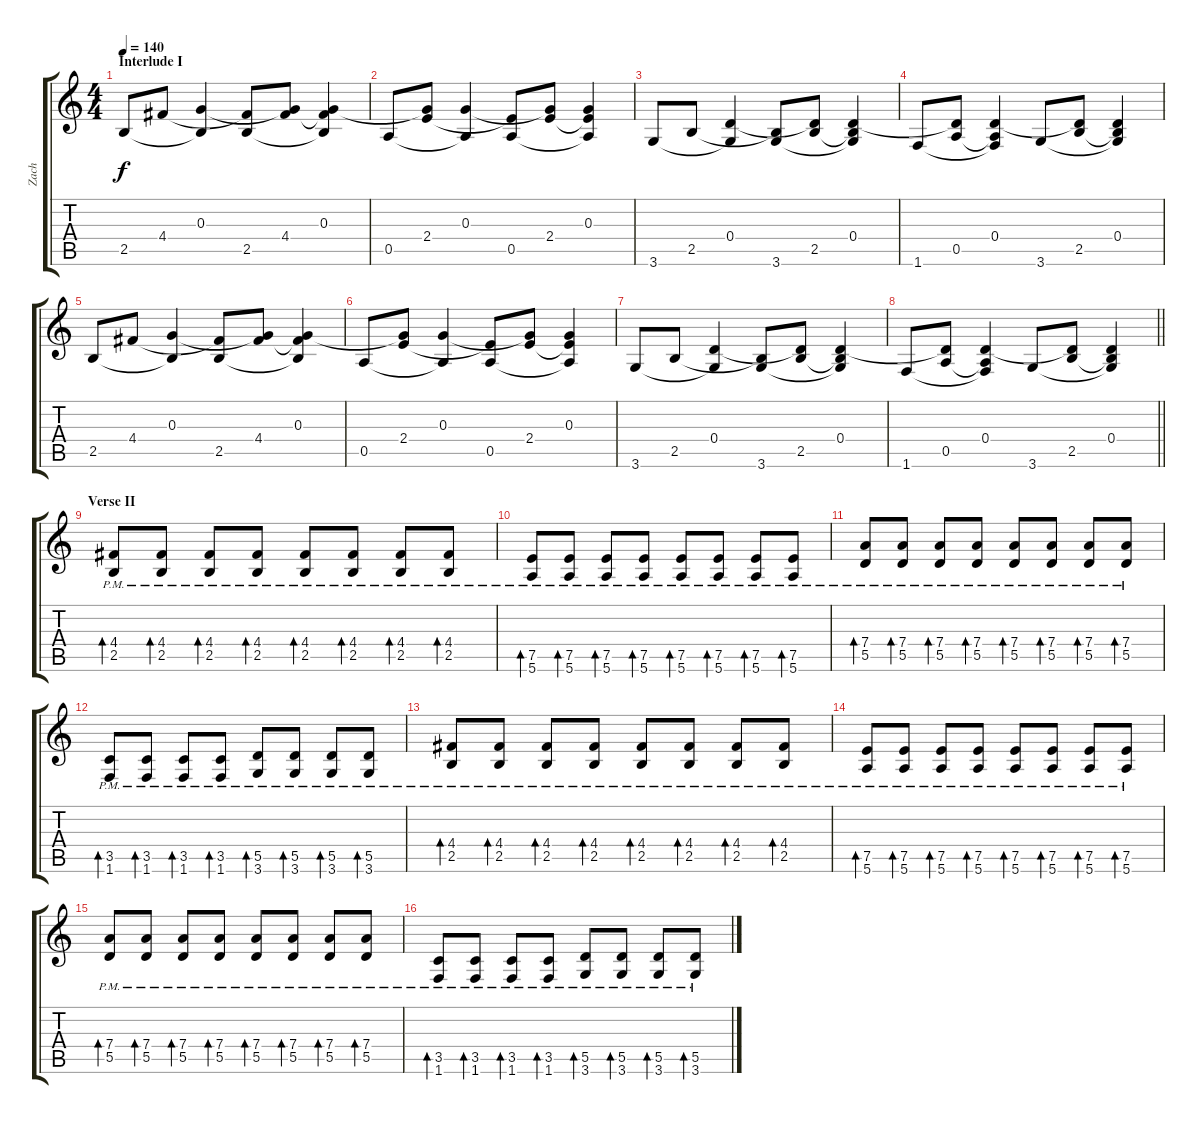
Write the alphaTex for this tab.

\track ("Zach" "Zach") {instrument electricguitarclean}
\staff {score tabs}
\tuning (E4 B3 G3 D3 A2 E2) {hide}
\ts (4 4)
\section ("" "Interlude I")
\tempo 140
\clef g2
\ks c
2.5.8{dy f instrument electricguitarclean} 4.4.8 (0.3 2.5{t}).4 (4.4{t} 2.5).8 (0.3{t} 4.4).8 (0.3 4.4{t} 2.5{t}).4 |
0.5.8 (0.3{t} 2.4).8 (0.3 0.5{t}).4 (2.4{t} 0.5).8 (0.3{t} 2.4).8 (0.3 2.4{t} 0.5{t}).4 |
3.6.8 2.5.8 (0.4 3.6{t}).4 (2.5{t} 3.6).8 (0.4{t} 2.5).8 (0.4 2.5{t} 3.6{t}).4 |
1.6.8 (0.4{t} 0.5).8 (0.4 0.5{t} 1.6{t}).4 3.6.8 (0.4{t} 2.5).8 (0.4 2.5{t} 3.6{t}).4 |
2.5.8 4.4.8 (0.3 2.5{t}).4 (4.4{t} 2.5).8 (0.3{t} 4.4).8 (0.3 4.4{t} 2.5{t}).4 |
0.5.8 (0.3{t} 2.4).8 (0.3 0.5{t}).4 (2.4{t} 0.5).8 (0.3{t} 2.4).8 (0.3 2.4{t} 0.5{t}).4 |
3.6.8 2.5.8 (0.4 3.6{t}).4 (2.5{t} 3.6).8 (0.4{t} 2.5).8 (0.4 2.5{t} 3.6{t}).4 |
\barLineRight lightlight
1.6.8 (0.4{t} 0.5).8 (0.4 0.5{t} 1.6{t}).4 3.6.8 (0.4{t} 2.5).8 (0.4 2.5{t} 3.6{t}).4 |
\section ("" "Verse II")
(4.4{pm} 2.5{pm}).8{bd 30 instrument overdrivenguitar} (4.4{pm} 2.5{pm}).8{bd 30} (4.4{pm} 2.5{pm}).8{bd 30} (4.4{pm} 2.5{pm}).8{bd 30} (4.4{pm} 2.5{pm}).8{bd 30} (4.4{pm} 2.5{pm}).8{bd 30} (4.4{pm} 2.5{pm}).8{bd 30} (4.4{pm} 2.5{pm}).8{bd 30} |
(7.5{pm} 5.6{pm}).8{bd 30} (7.5{pm} 5.6{pm}).8{bd 30} (7.5{pm} 5.6{pm}).8{bd 30} (7.5{pm} 5.6{pm}).8{bd 30} (7.5{pm} 5.6{pm}).8{bd 30} (7.5{pm} 5.6{pm}).8{bd 30} (7.5{pm} 5.6{pm}).8{bd 30} (7.5{pm} 5.6{pm}).8{bd 30} |
(7.4{pm} 5.5{pm}).8{bd 30} (7.4{pm} 5.5{pm}).8{bd 30} (7.4{pm} 5.5{pm}).8{bd 30} (7.4{pm} 5.5{pm}).8{bd 30} (7.4{pm} 5.5{pm}).8{bd 30} (7.4{pm} 5.5{pm}).8{bd 30} (7.4{pm} 5.5{pm}).8{bd 30} (7.4{pm} 5.5{pm}).8{bd 30} |
(3.5{pm} 1.6{pm}).8{bd 30} (3.5{pm} 1.6{pm}).8{bd 30} (3.5{pm} 1.6{pm}).8{bd 30} (3.5{pm} 1.6{pm}).8{bd 30} (5.5{pm} 3.6{pm}).8{bd 30} (5.5{pm} 3.6{pm}).8{bd 30} (5.5{pm} 3.6{pm}).8{bd 30} (5.5{pm} 3.6{pm}).8{bd 30} |
(4.4{pm} 2.5{pm}).8{bd 30} (4.4{pm} 2.5{pm}).8{bd 30} (4.4{pm} 2.5{pm}).8{bd 30} (4.4{pm} 2.5{pm}).8{bd 30} (4.4{pm} 2.5{pm}).8{bd 30} (4.4{pm} 2.5{pm}).8{bd 30} (4.4{pm} 2.5{pm}).8{bd 30} (4.4{pm} 2.5{pm}).8{bd 30} |
(7.5{pm} 5.6{pm}).8{bd 30} (7.5{pm} 5.6{pm}).8{bd 30} (7.5{pm} 5.6{pm}).8{bd 30} (7.5{pm} 5.6{pm}).8{bd 30} (7.5{pm} 5.6{pm}).8{bd 30} (7.5{pm} 5.6{pm}).8{bd 30} (7.5{pm} 5.6{pm}).8{bd 30} (7.5{pm} 5.6{pm}).8{bd 30} |
(7.4{pm} 5.5{pm}).8{bd 30} (7.4{pm} 5.5{pm}).8{bd 30} (7.4{pm} 5.5{pm}).8{bd 30} (7.4{pm} 5.5{pm}).8{bd 30} (7.4{pm} 5.5{pm}).8{bd 30} (7.4{pm} 5.5{pm}).8{bd 30} (7.4{pm} 5.5{pm}).8{bd 30} (7.4{pm} 5.5{pm}).8{bd 30} |
(3.5{pm} 1.6{pm}).8{bd 30} (3.5{pm} 1.6{pm}).8{bd 30} (3.5{pm} 1.6{pm}).8{bd 30} (3.5{pm} 1.6{pm}).8{bd 30} (5.5{pm} 3.6{pm}).8{bd 30} (5.5{pm} 3.6{pm}).8{bd 30} (5.5{pm} 3.6{pm}).8{bd 30} (5.5{pm} 3.6{pm}).8{bd 30}
